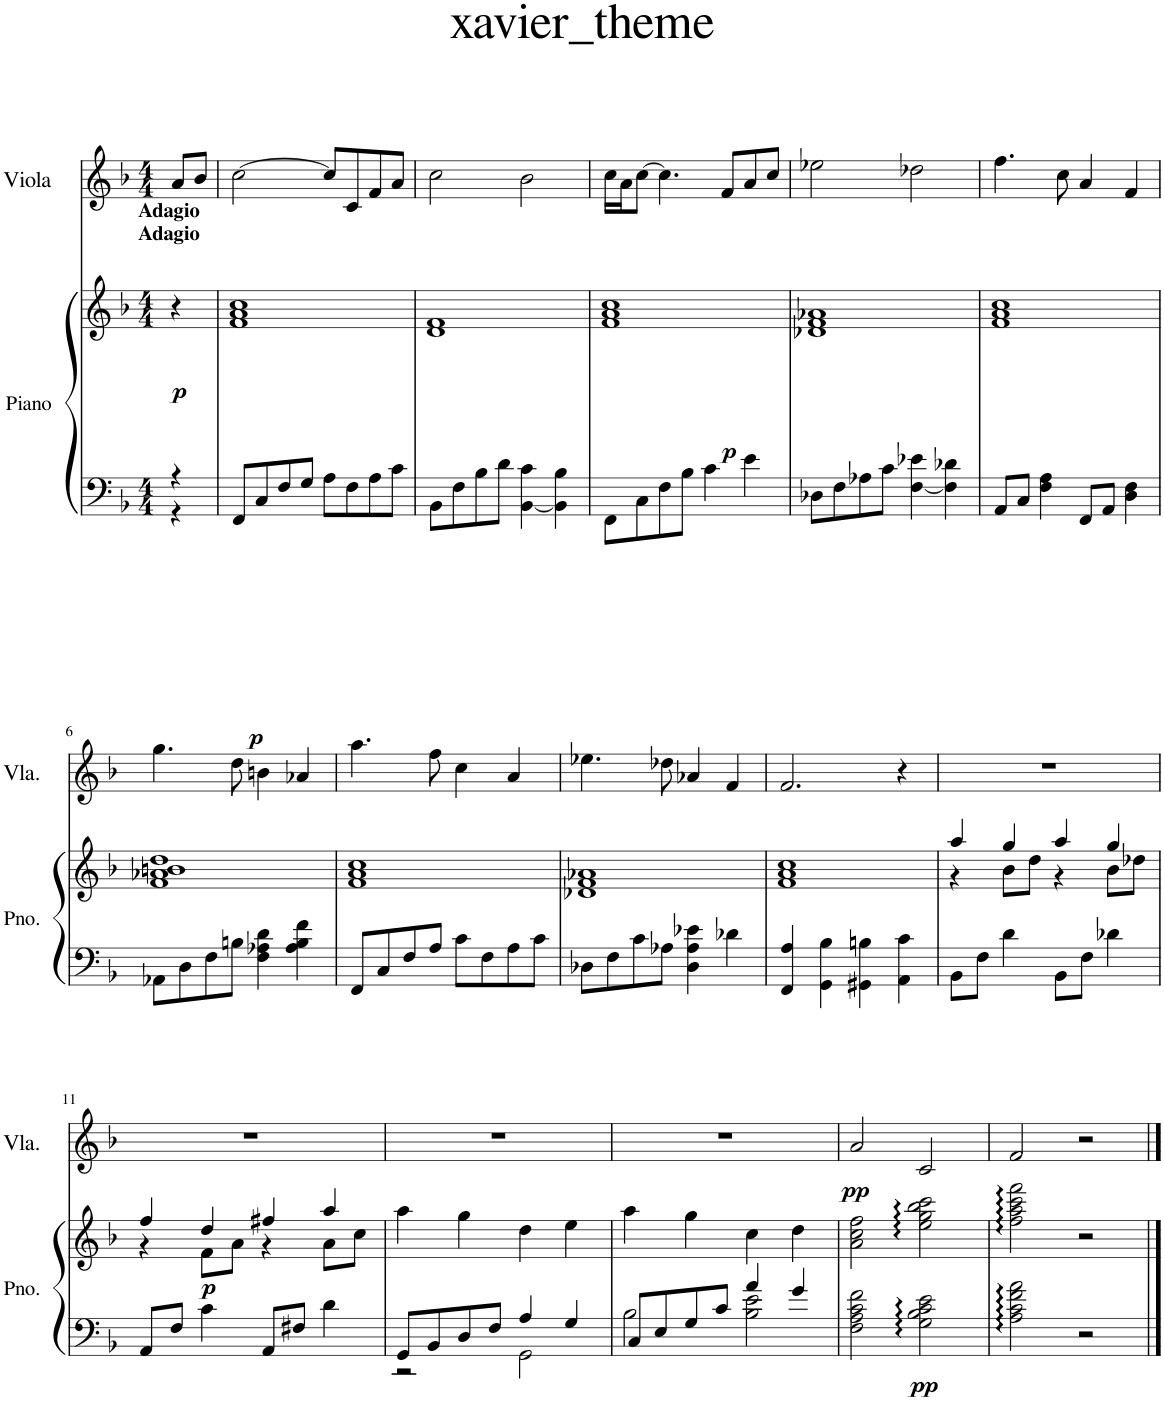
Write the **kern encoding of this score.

**kern	**kern	**dynam	**kern	**dynam
*part2	*part2	*part2	*part1	*part1
*staff3	*staff2	*staff2/3	*staff1	*staff1
*I"Piano	*	*	*I"Viola	*
*I'Pno.	*	*	*I'Vla.	*
*clefF4	*clefG2	*	*clefG2	*
*k[b-]	*k[b-]	*	*k[b-]	*
*M4/4	*M4/4	*	*M4/4	*
=	=	=	=	=
*^	*	*	*	*
!	!	!LO:TX:a:B:t=Adagio	!	!	!
!	!	!LO:TX:a:B:t=Adagio	!	!	!
!	!	!	!LO:DY:b	!	!
4r	4r	4r	p	8a/L	.
.	.	.	.	8b-/J	.
*v	*v	*	*	*	*
=1	=1	=1	=1	=1
!	!	!LO:DY:b=2	!	!
8FF/L	1f 1a 1cc	p	[2cc\	.
8C/	.	.	.	.
8F/	.	.	.	.
8G/J	.	.	.	.
8A\L	.	.	8cc/L]	.
8F\	.	.	8c/	.
8A\	.	.	8f/	.
8c\J	.	.	8a/J	.
=2	=2	=2	=2	=2
8BB-\L	1d 1f	.	2cc\	.
8F\	.	.	.	.
8B-\	.	.	.	.
8d\J	.	.	.	.
[4BB-\ 4c\	.	.	2b-\	.
4BB-\] 4B-\	.	.	.	.
=3	=3	=3	=3	=3
*	*^	*	*	*
8FF\L	1f 1a 1cc	4ryy	.	16cc\LL	.
.	.	.	.	16a\J	.
8C\	.	.	.	[8cc\J	.
!	!	!	!LO:DY:b	!	!
8F\	.	2.ryy	p	4.cc\]	.
8B-\J	.	.	.	.	.
4c\	.	.	.	.	.
.	.	.	.	8f/L	.
4e\	.	.	.	8a/	.
.	.	.	.	8cc/J	.
*	*v	*v	*	*	*
=4	=4	=4	=4	=4
8D-X\L	1d-X 1f 1a-X	.	2ee-X\	.
8F\	.	.	.	.
8A-X\	.	.	.	.
8c\J	.	.	.	.
[4F\ 4e-X\	.	.	2dd-X\	.
4F\] 4d-X\	.	.	.	.
=5	=5	=5	=5	=5
8AA/L	1f 1a 1cc	.	4.ff\	.
8C/J	.	.	.	.
4F\ 4A\	.	.	.	.
.	.	.	8cc\	.
8FF/L	.	.	4a/	.
8AA/J	.	.	.	.
4D\ 4F\	.	.	4f/	.
!!LO:LB:g=z
=6	=6	=6	=6	=6
8AA-X\L	1f 1a-X 1bn 1dd	.	4.gg\	.
8D\	.	.	.	.
8F\	.	.	.	.
8Bn\J	.	.	8dd\	.
4F\ 4A-X\ 4d\	.	.	4bn\	.
4A-\ 4B\ 4f\	.	.	4a-X/	.
=7	=7	=7	=7	=7
8FF/L	1f 1a 1cc	.	4.aa\	.
8C/	.	.	.	.
8F/	.	.	.	.
8A/J	.	.	8ff\	.
8c\L	.	.	4cc\	.
8F\	.	.	.	.
8A\	.	.	4a/	.
8c\J	.	.	.	.
=8	=8	=8	=8	=8
8D-X\L	1d-X 1f 1a-X	.	4.ee-X\	.
8F\	.	.	.	.
8c\	.	.	.	.
8A-X\J	.	.	8dd-X\	.
4D-\ 4A-\ 4e-X\	.	.	4a-X/	.
4d-X\	.	.	4f/	.
=9	=9	=9	=9	=9
4FF/ 4A/	1f 1a 1cc	.	2.f/	.
4GG\ 4B-\	.	.	.	.
4GG#X\ 4Bn\	.	.	.	.
4AA\ 4c\	.	.	4r	.
=10	=10	=10	=10	=10
*	*^	*	*	*
8BB-\L	4aa/	4r	.	1r	.
8F\J	.	.	.	.	.
4d\	4gg/	8b-\L	.	.	.
.	.	8dd\J	.	.	.
8BB-\L	4aa/	4r	.	.	.
8F\J	.	.	.	.	.
4d-X\	4gg/	8b-\L	.	.	.
.	.	8dd-X\J	.	.	.
!!LO:LB:g=z
=11	=11	=11	=11	=11	=11
8AA/L	4ff/	4r	.	1r	.
8F/J	.	.	.	.	.
!	!	!	!LO:DY:b	!	!
4c\	4dd/	8f\L	p	.	.
.	.	8a\J	.	.	.
8AA/L	4ff#X/	4r	.	.	.
8F#X/J	.	.	.	.	.
4d\	4aa/	8a\L	.	.	.
.	.	8cc\J	.	.	.
*	*v	*v	*	*	*
=12	=12	=12	=12	=12
*^	*	*	*	*
8GG/L	2r	4aa\	.	1r	.
8BB-/	.	.	.	.	.
8D/	.	4gg\	.	.	.
8F/J	.	.	.	.	.
4A/	2GG\	4dd\	.	.	.
4G/	.	4ee\	.	.	.
=13	=13	=13	=13	=13	=13
8C/L	2B-\	4aa\	.	1r	.
8E/	.	.	.	.	.
8G/	.	4gg\	.	.	.
8c/J	.	.	.	.	.
4a/	2B-\ 2e\	4cc\	.	.	.
4g/	.	4dd\	.	.	.
*v	*v	*	*	*	*
=14	=14	=14	=14	=14
!	!	!	!	!LO:DY:b
2F\ 2A\ 2c\ 2f\	2a\ 2cc\ 2ff\	.	2a/	pp
!	!	!LO:DY:b=2	!	!
2G\:: 2B-\:: 2c\:: 2e\::	2ee\:: 2gg\:: 2bb-\:: 2ccc\::	pp	2c/	.
=15	=15	=15	=15	=15
2A\:: 2c\:: 2f\:: 2a\::	2ff\:: 2aa\:: 2ccc\:: 2fff\::	.	2f/	.
2r	2r	.	2r	.
==	==	==	==	==
*-	*-	*-	*-	*-
